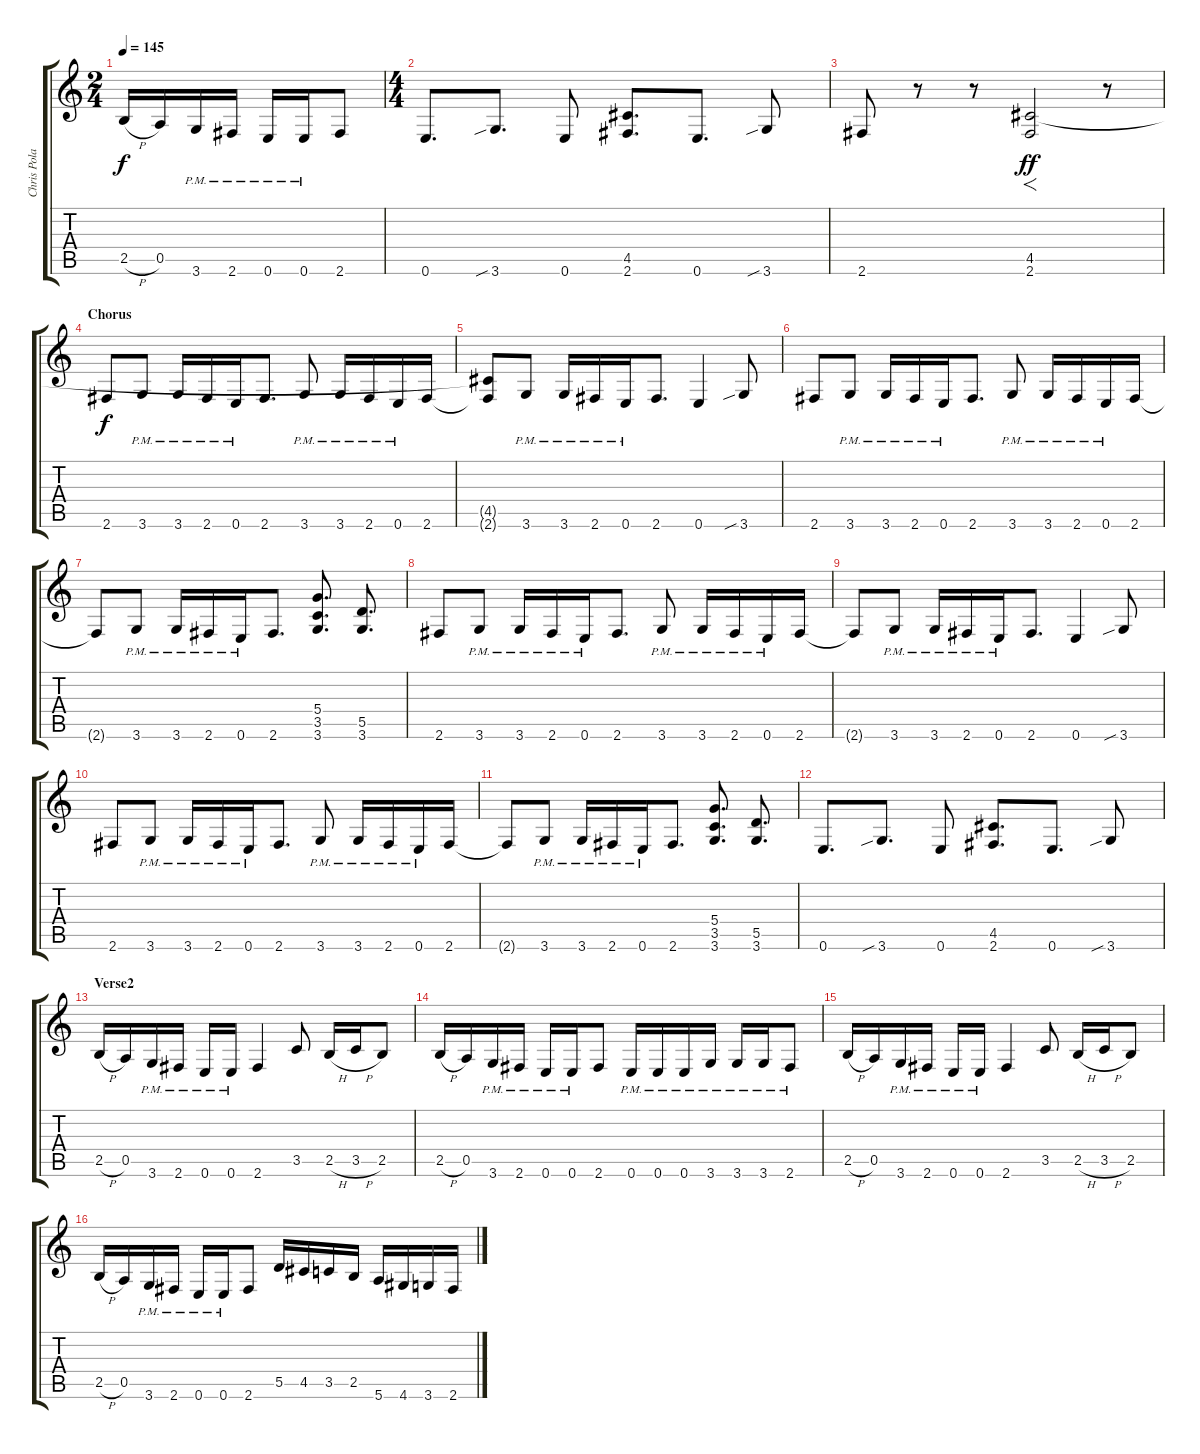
\track ("Chris Poland" "Chris Pola") {instrument distortionguitar}
\staff {score tabs}
\tuning (E4 B3 G3 D3 A2 E2) {hide}
\ts (2 4)
\tempo 145
\clef g2
\ks c
2.5{h}.16{dy f} 0.5.16 3.6{pm}.16 2.6{pm}.16 0.6{pm}.16 0.6{pm}.16 2.6.8 |
\ts (4 4)
0.6.8{d} 3.6{sib}.8{d} 0.6.8 (4.5 2.6).8{d} 0.6.8{d} 3.6{sib}.8 |
2.6.8 r.8 r.8 (4.5 2.6).2{f dy ff} r.8 |
\section ("" "Chorus")
2.6.8{dy f} 3.6{pm}.8 3.6{pm}.16 2.6{pm}.16 0.6{pm}.16 2.6.8{d} 3.6{pm}.8 3.6{pm}.16 2.6{pm}.16 0.6{pm}.16 2.6.16 |
(4.5{t} 2.6{t}).8 3.6{pm}.8 3.6{pm}.16 2.6{pm}.16 0.6{pm}.16 2.6.8{d} 0.6.4 3.6{sib}.8 |
2.6.8 3.6{pm}.8 3.6{pm}.16 2.6{pm}.16 0.6{pm}.16 2.6.8{d} 3.6{pm}.8 3.6{pm}.16 2.6{pm}.16 0.6{pm}.16 2.6.16 |
2.6{t}.8 3.6{pm}.8 3.6{pm}.16 2.6{pm}.16 0.6{pm}.16 2.6.8{d} (5.4 3.5 3.6).8{d} (5.5 3.6).8{d} |
2.6.8 3.6{pm}.8 3.6{pm}.16 2.6{pm}.16 0.6{pm}.16 2.6.8{d} 3.6{pm}.8 3.6{pm}.16 2.6{pm}.16 0.6{pm}.16 2.6.16 |
2.6{t}.8 3.6{pm}.8 3.6{pm}.16 2.6{pm}.16 0.6{pm}.16 2.6.8{d} 0.6.4 3.6{sib}.8 |
2.6.8 3.6{pm}.8 3.6{pm}.16 2.6{pm}.16 0.6{pm}.16 2.6.8{d} 3.6{pm}.8 3.6{pm}.16 2.6{pm}.16 0.6{pm}.16 2.6.16 |
2.6{t}.8 3.6{pm}.8 3.6{pm}.16 2.6{pm}.16 0.6{pm}.16 2.6.8{d} (5.4 3.5 3.6).8{d} (5.5 3.6).8{d} |
0.6.8{d} 3.6{sib}.8{d} 0.6.8 (4.5 2.6).8{d} 0.6.8{d} 3.6{sib}.8 |
\section ("" "Verse2")
2.5{h}.16 0.5.16 3.6{pm}.16 2.6{pm}.16 0.6{pm}.16 0.6{pm}.16 2.6.4 3.5.8 2.5{h}.16 3.5{h}.16 2.5.8 |
2.5{h}.16 0.5.16 3.6{pm}.16 2.6{pm}.16 0.6{pm}.16 0.6{pm}.16 2.6.8 0.6{pm}.16 0.6{pm}.16 0.6{pm}.16 3.6{pm}.16 3.6{pm}.16 3.6{pm}.16 2.6{pm}.8 |
2.5{h}.16 0.5.16 3.6{pm}.16 2.6{pm}.16 0.6{pm}.16 0.6{pm}.16 2.6.4 3.5.8 2.5{h}.16 3.5{h}.16 2.5.8 |
2.5{h}.16 0.5.16 3.6{pm}.16 2.6{pm}.16 0.6{pm}.16 0.6{pm}.16 2.6.8 5.5.16 4.5.16 3.5.16 2.5.16 5.6.16 4.6.16 3.6.16 2.6.16
